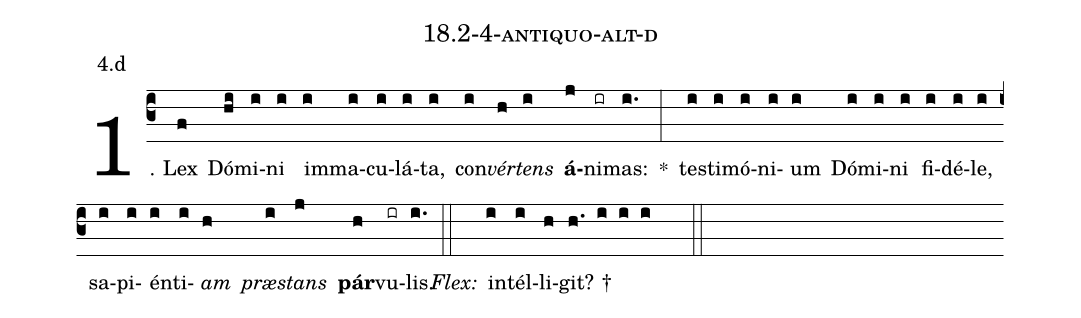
name: 18.2-4-antiquo-alt-d;
annotation: 4.d;
%%
(c3)1. Lex(f) Dó(hi)mi(i)ni(i) im(i)ma(i)cu(i)lá(i)ta,(i) con(i)<i>vér</i>(h)<i>tens</i>(i) <b>á</b>(j)ni(ir)mas:(i.) *(:) tes(i)ti(i)mó(i)ni(i)um(i) Dó(i)mi(i)ni(i) fi(i)dé(i)le,(i) sa(i)pi(i)én(i)ti(i)<i>am</i>(h) <i>præ</i>(i)<i>stans</i>(j) <b>pár</b>(h)vu(ir)lis.(i.) (::)
<i>Flex:</i>()  in(i)tél(i)li(h)git? †(h. i i i  ::)

%E(i) u(h) o(i) u(j) a(h) e.(i.) (::)
